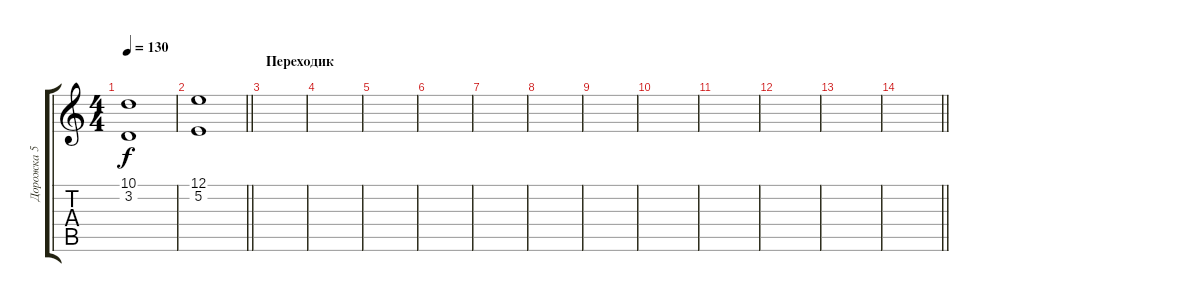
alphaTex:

\track ("Дорожка 5" "Дорожка 5") {instrument stringensemble1}
\staff {score tabs}
\tuning (E4 B3 G3 D3 A2 E2) {hide}
\ts (4 4)
\tempo 130
\clef g2
\ks c
(10.1 3.2).1{dy f} |
\barLineRight lightlight
(12.1 5.2).1 |
\section ("" "Переходик")
|
|
|
|
|
|
|
|
|
|
|
\barLineRight lightlight
